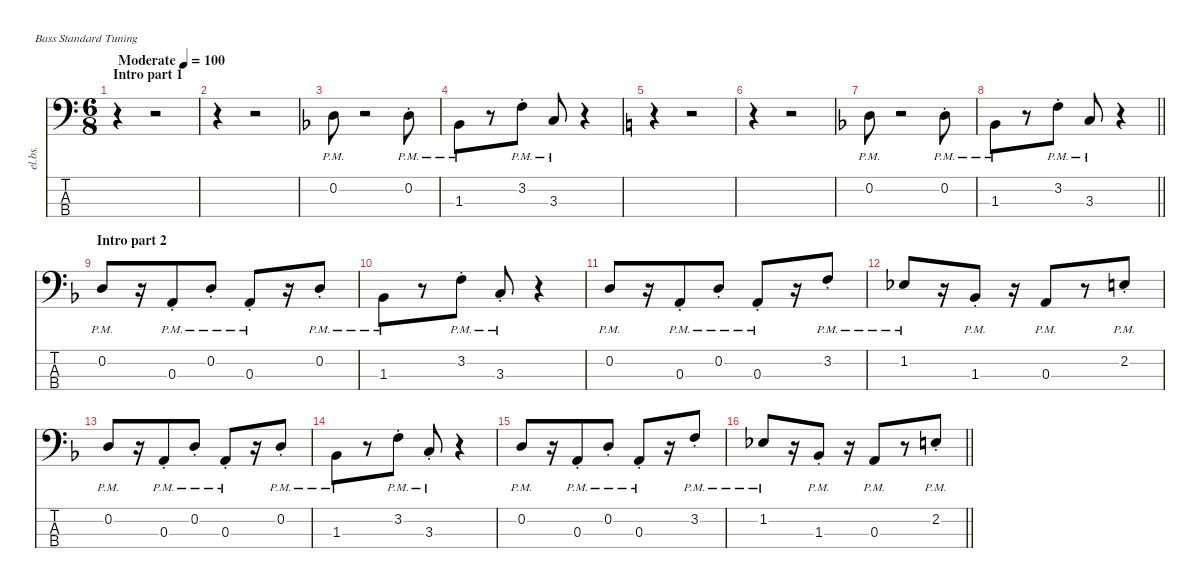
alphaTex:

\defaultSystemsLayout 4
\hideDynamics
\bracketExtendMode nobrackets
\otherSystemsTrackNameOrientation horizontal
\track ("Basse" "el.bs.") {instrument electricbassfinger}
\staff {score tabs}
\tuning (G2 D2 A1 E1)
\ts (6 8)
\beaming (8 3 3)
\section ("" "Intro part 1")
\tempo (100 "Moderate")
\clef f4
\ks c
r.4{dy f instrument electricbassfinger} r.2 |
r.4 r.2 |
\ks dminor
0.2{pm acc forcenatural}.8 r.2 0.2{pm st acc forcenatural}.8 |
1.3{pm acc b}.8 r.8 3.2{pm st acc forcenatural}.8 3.3{pm acc forcenatural}.8 r.4 |
\ks c
r.4 r.2 |
r.4 r.2 |
\ks dminor
0.2{pm acc forcenatural}.8 r.2 0.2{pm st acc forcenatural}.8 |
\barLineRight lightlight
1.3{pm acc b}.8 r.8 3.2{pm st acc forcenatural}.8 3.3{pm acc forcenatural}.8 r.4 |
\section ("" "Intro part 2")
0.2{pm acc forcenatural}.8 r.16 0.3{pm st acc forcenatural}.8 0.2{pm st acc forcenatural}.8 0.3{pm st acc forcenatural}.8 r.16 0.2{pm st acc forcenatural}.8 |
1.3{pm acc b}.8 r.8 3.2{pm st acc forcenatural}.8 3.3{pm st acc forcenatural}.8 r.4 |
0.2{pm acc forcenatural}.8 r.16 0.3{pm st acc forcenatural}.8 0.2{pm st acc forcenatural}.8 0.3{pm st acc forcenatural}.8 r.16 3.2{pm st acc forcenatural}.8 |
1.2{pm acc b}.8 r.16 1.3{pm st acc b}.8 r.16 0.3{pm acc forcenatural}.8 r.8 2.2{pm st acc forcenatural}.8 |
0.2{pm acc forcenatural}.8 r.16 0.3{pm st acc forcenatural}.8 0.2{pm st acc forcenatural}.8 0.3{pm st acc forcenatural}.8 r.16 0.2{pm st acc forcenatural}.8 |
1.3{pm acc b}.8 r.8 3.2{pm st acc forcenatural}.8 3.3{pm st acc forcenatural}.8 r.4 |
0.2{pm acc forcenatural}.8 r.16 0.3{pm st acc forcenatural}.8 0.2{pm st acc forcenatural}.8 0.3{pm st acc forcenatural}.8 r.16 3.2{pm st acc forcenatural}.8 |
\barLineRight lightlight
1.2{pm acc b}.8 r.16 1.3{pm st acc b}.8 r.16 0.3{pm acc forcenatural}.8 r.8 2.2{pm st acc forcenatural}.8
